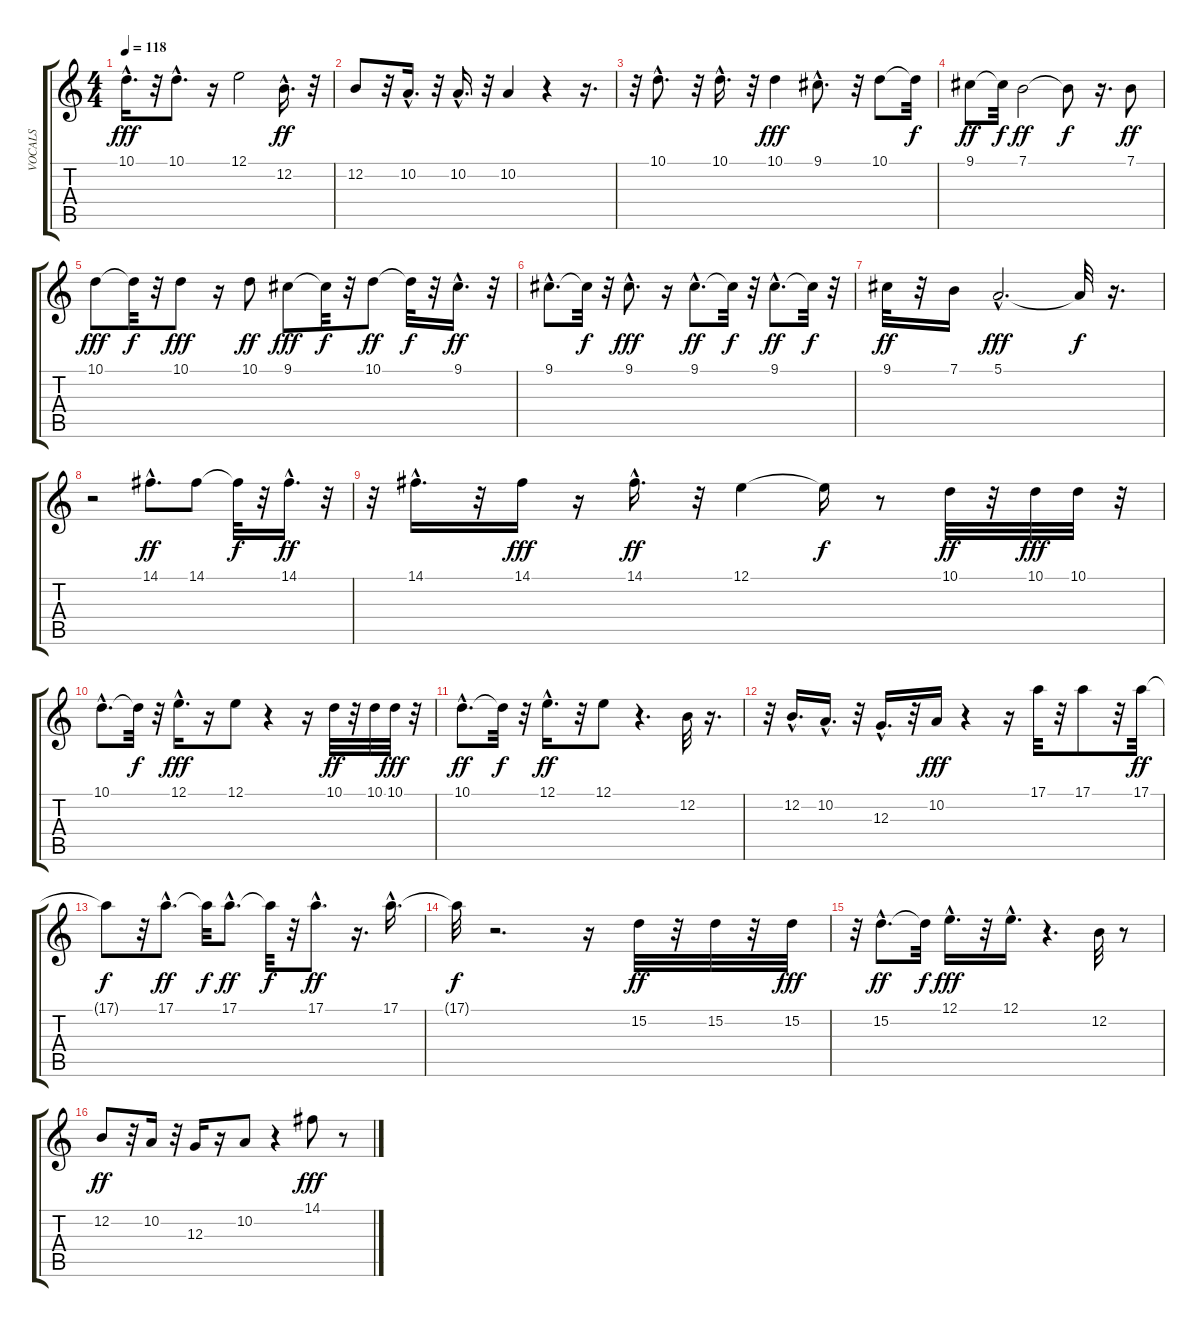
\track ("VOCALS" "VOCALS") {instrument harmonica}
\staff {score tabs}
\tuning (E4 B3 G3 D3 A2 E2) {hide}
\ts (4 4)
\tempo 118
\clef g2
\ks c
10.1{hac}.16{d dy fff} r.32 10.1{hac}.8{d} r.16 12.1.2 12.2{hac}.16{d dy ff} r.32 |
12.2.8 r.32 10.2{hac}.16{d} r.32 10.2{hac}.16{d} r.32 10.2.4 r.4 r.16{d} |
r.32 10.1{hac}.8{d} r.32 10.1{hac}.16{d} r.32 10.1.4{dy fff} 9.1{hac}.8{d} r.32 10.1.8 10.1{t}.32{dy f} |
9.1.8{dy ff} 9.1{t}.32{dy f} 7.1.2{dy ff} 7.1{t}.8{dy f} r.16{d} 7.1.8{dy ff} |
10.1.8{dy fff} 10.1{t}.32{dy f} r.32 10.1.8{dy fff} r.16 10.1.8{dy ff} 9.1.8{dy fff} 9.1{t}.32{dy f} r.32 10.1.8{dy ff} 10.1{t}.32{dy f} r.32 9.1{hac}.16{d dy ff} r.32 |
9.1{hac}.8{d} 9.1{t}.32{dy f} r.32 9.1{hac}.8{d dy fff} r.16 9.1{hac}.8{d dy ff} 9.1{t}.32{dy f} r.32 9.1{hac}.8{d dy ff} 9.1{t}.32{dy f} r.32 |
9.1.32{dy ff} r.32 7.1.16 5.1{hac}.2{d dy fff} 5.1{t}.32{dy f} r.16{d} |
r.2 14.1{hac}.8{d dy ff} 14.1.8 14.1{t}.32{dy f} r.32 14.1{hac}.16{d dy ff} r.32 |
r.32 14.1{hac}.16{d} r.32 14.1.16{dy fff} r.16 14.1{hac}.16{d dy ff} r.32 12.1.4 12.1{t}.16{dy f} r.8 10.1.32{dy ff} r.32 10.1.32{dy fff} 10.1.32 r.32 |
10.1{hac}.8{d} 10.1{t}.32{dy f} r.32 12.1{hac}.16{d dy fff} r.16 12.1.8 r.4 r.16 10.1.32{dy ff} r.32 10.1.32 10.1.32{dy fff} r.32 |
10.1{hac}.8{d dy ff} 10.1{t}.32{dy f} r.32 12.1{hac}.16{d dy ff} r.32 12.1.8 r.4{d} 12.2.32 r.16{d} |
r.32 12.2{hac}.16{d} 10.2{hac}.16{d} r.32 12.3{hac}.16{d} r.32 10.2.16{dy fff} r.4 r.16 17.1.32 r.32 17.1.8 r.32 17.1.32{dy ff} |
17.1{t}.8{dy f} r.32 17.1{hac}.8{d dy ff} 17.1{t}.32{dy f} 17.1{hac}.8{d dy ff} 17.1{t}.32{dy f} r.32 17.1{hac}.8{d dy ff} r.16{d} 17.1{hac}.16{d} |
17.1{t}.32{dy f} r.2{d} r.16 15.2.32{dy ff} r.32 15.2.32 r.32 15.2.32{dy fff} |
r.32 15.2{hac}.8{d dy ff} 15.2{t}.32{dy f} 12.1{hac}.16{d dy fff} r.32 12.1{hac}.16{d} r.4{d} 12.2.32 r.8 |
12.2.8{dy ff} r.32 10.2.16 r.32 12.3.16 r.16 10.2.8 r.4 14.1.8{dy fff} r.8
